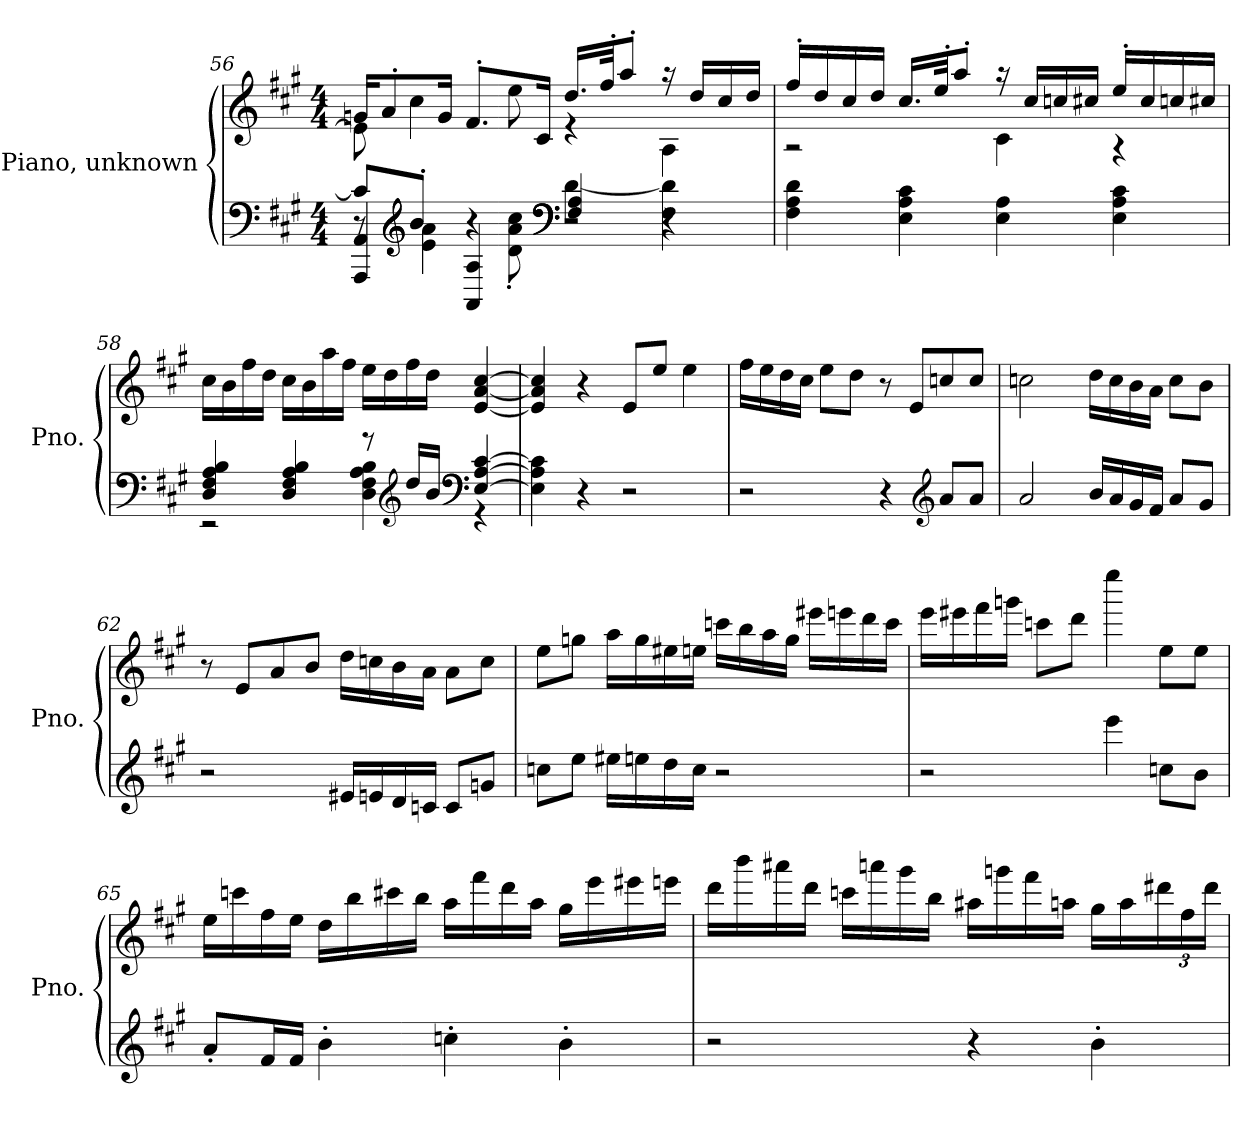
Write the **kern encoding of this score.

**kern	**kern
*part1	*part1
*staff2	*staff1
*I"Piano, unknown	*
*I'Pno.	*
*clefF4	*clefG2
*k[f#c#g#]	*k[f#c#g#]
*M4/4	*M4/4
=56	=56
*^	*^
*	*^	*	*
8c#/L]	8r	4AAA/ 4AA/	16gn/KL	8e\]
.	.	.	8a'/	.
*clefG2	*	*	*	*
8b'/J	4e\ 4a\	.	.	4cc#\
.	.	.	16g/Jk	.
4r	.	4AA/ 4A/	8.f#'/L	.
.	8d\' 8a\' 8cc#\'	.	.	8ee\
.	.	.	16c#/Jk	.
*clefF4	*	*	*	*
2r	[4d\	4F#/ 4A/	16.dd/LL	4r
.	.	.	32ff#'/JK	.
.	.	.	8aa'/J	.
.	4F#\ 4d\]	4r	16r	4A\
.	.	.	16dd/LL	.
.	.	.	16cc#/	.
.	.	.	16dd/JJ	.
*v	*v	*v	*	*
!!LO:PB:g=z	!!
=57	=57	=57
4F#\ 4A\ 4d\	16ff#'/LL	2r
.	16dd/	.
.	16cc#/	.
.	16dd/JJ	.
4E\ 4A\ 4c#\	16.cc#/LL	.
.	32ee'/JK	.
.	8aa'/J	.
4E\ 4A\	16r	4c#\
.	16cc#/LL	.
.	16ccn/	.
.	16cc#X/JJ	.
4E\ 4A\ 4c#\	16ee'/LL	4r
.	16cc#/	.
.	16ccn/	.
.	16cc#X/JJ	.
*	*v	*v
=58	=58
*^	*
4D/ 4F#/ 4A/ 4B/	2r	16cc#\LL
.	.	16b\
.	.	16ff#\
.	.	16dd\JJ
4D/ 4F#/ 4A/ 4B/	.	16cc#\LL
.	.	16b\
.	.	16aa\
.	.	16ff#\JJ
8r	4D\ 4F#\ 4A\ 4B\	16ee\LL
.	.	16dd\
*clefG2	*	*
16dd/LL	.	16ff#\
16b/JJ	.	16dd\JJ
*clefF4	*	*
[4E/ [4A/ [4c#/	4r	[4e/ [4a/ [4cc#/
*v	*v	*
=59	=59
4E\] 4A\] 4c#\]	4e/] 4a/] 4cc#/]
4r	4r
2r	8e/L
.	8ee/J
.	4ee\
!!LO:LB:g=z
=60	=60
2r	16ff#\LL
.	16ee\
.	16dd\
.	16cc#\JJ
.	8ee\L
.	8dd\J
4r	8r
.	8e/L
*clefG2	*
8a/L	8ccn/
8a/J	8cc/J
=61	=61
2a/	2ccn\
16b/LL	16dd\LL
16a/	16cc\
16g#/	16b\
16f#/JJ	16a\JJ
8a/L	8cc\L
8g#/J	8b\J
=62	=62
2r	8r
.	8e/L
.	8a/
.	8b/J
16e#X/LL	16dd\LL
16en/	16ccn\
16d/	16b\
16cn/JJ	16a\JJ
8c/L	8a\L
8gn/J	8cc\J
!!LO:LB:g=z
=63	=63
8ccn\L	8ee\L
8ee\J	8ggn\J
16ee#X\LL	16aa\LL
16een\	16gg\
16dd\	16ee#X\
16cc\JJ	16een\JJ
2r	16cccn\LL
.	16bb\
.	16aa\
.	16gg\JJ
.	16eee#X\LL
.	16eeen\
.	16ddd\
.	16ccc\JJ
=64	=64
2r	16eee\LL
.	16eee#X\
.	16fff#\
.	16gggn\JJ
.	8cccn\L
.	8ddd\J
4eee\	4eeee\
8ccn\L	8ee\L
8b\J	8ee\J
!!LO:LB:g=z
=65	=65
8a'/L	16ee\LL
.	16cccn\
16f#/L	16ff#\
16f#/JJ	16ee\JJ
4b'\	16dd\LL
.	16bb\
.	16ccc#X\
.	16bb\JJ
4ccn'\	16aa\LL
.	16fff#\
.	16ddd\
.	16aa\JJ
4b'\	16gg#\LL
.	16eee\
.	16eee#X\
.	16eeen\JJ
!!LO:LB:g=z
=66	=66
2r	16ddd\LL
.	16bbb\
.	16aaa#X\
.	16ddd\JJ
.	16cccn\LL
.	16aaan\
.	16ggg#\
.	16bb\JJ
4r	16aa#X\LL
.	16gggn\
.	16fff#\
.	16aan\JJ
4b'\	16gg#\LL
.	16aa\
*	*Xbrackettup
.	24ddd#X\
.	24ff#\
.	24ddd#\JJ
=	=
*-	*-
